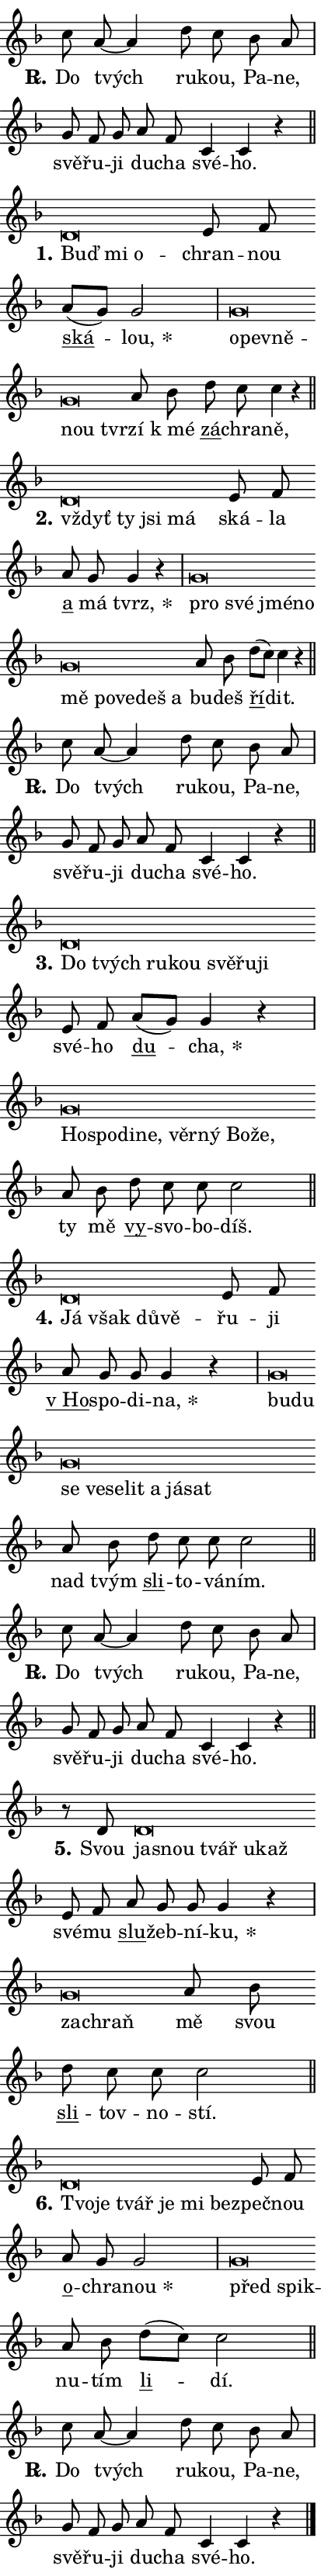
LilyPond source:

\version "2.24.0"
\header { tagline = "" }
\paper {
  indent = 0\cm
  top-margin = 0\cm
  right-margin = 0.13\cm % to fit lyric hyphens
  bottom-margin = 0\cm
  left-margin = 0\cm
  paper-width = 7\cm
  page-breaking = #ly:one-page-breaking
  system-system-spacing.basic-distance = #11
  score-system-spacing.basic-distance = #11
  ragged-last = ##f
}


%% Author: Thomas Morley
%% https://lists.gnu.org/archive/html/lilypond-user/2020-05/msg00002.html
#(define (line-position grob)
"Returns position of @var[grob} in current system:
   @code{'start}, if at first time-step
   @code{'end}, if at last time-step
   @code{'middle} otherwise
"
  (let* ((col (ly:item-get-column grob))
         (ln (ly:grob-object col 'left-neighbor))
         (rn (ly:grob-object col 'right-neighbor))
         (col-to-check-left (if (ly:grob? ln) ln col))
         (col-to-check-right (if (ly:grob? rn) rn col))
         (break-dir-left
           (and
             (ly:grob-property col-to-check-left 'non-musical #f)
             (ly:item-break-dir col-to-check-left)))
         (break-dir-right
           (and
             (ly:grob-property col-to-check-right 'non-musical #f)
             (ly:item-break-dir col-to-check-right))))
        (cond ((eqv? 1 break-dir-left) 'start)
              ((eqv? -1 break-dir-right) 'end)
              (else 'middle))))

#(define (tranparent-at-line-position vctor)
  (lambda (grob)
  "Relying on @code{line-position} select the relevant enry from @var{vctor}.
Used to determine transparency,"
    (case (line-position grob)
      ((end) (not (vector-ref vctor 0)))
      ((middle) (not (vector-ref vctor 1)))
      ((start) (not (vector-ref vctor 2))))))

noteHeadBreakVisibility =
#(define-music-function (break-visibility)(vector?)
"Makes @code{NoteHead}s transparent relying on @var{break-visibility}"
#{
  \override NoteHead.transparent =
    #(tranparent-at-line-position break-visibility)
#})

#(define delete-ledgers-for-transparent-note-heads
  (lambda (grob)
    "Reads whether a @code{NoteHead} is transparent.
If so this @code{NoteHead} is removed from @code{'note-heads} from
@var{grob}, which is supposed to be @code{LedgerLineSpanner}.
As a result ledgers are not printed for this @code{NoteHead}"
    (let* ((nhds-array (ly:grob-object grob 'note-heads))
           (nhds-list
             (if (ly:grob-array? nhds-array)
                 (ly:grob-array->list nhds-array)
                 '()))
           ;; Relies on the transparent-property being done before
           ;; Staff.LedgerLineSpanner.after-line-breaking is executed.
           ;; This is fragile ...
           (to-keep
             (remove
               (lambda (nhd)
                 (ly:grob-property nhd 'transparent #f))
               nhds-list)))
      ;; TODO find a better method to iterate over grob-arrays, similiar
      ;; to filter/remove etc for lists
      ;; For now rebuilt from scratch
      (set! (ly:grob-object grob 'note-heads)  '())
      (for-each
        (lambda (nhd)
          (ly:pointer-group-interface::add-grob grob 'note-heads nhd))
        to-keep))))

squashNotes = {
  \override NoteHead.X-extent = #'(-0.2 . 0.2)
  \override NoteHead.Y-extent = #'(-0.75 . 0)
  \override NoteHead.stencil =
    #(lambda (grob)
       (let ((pos (ly:grob-property grob 'staff-position)))
         (begin
           (if (< pos -7) (display "ERROR: Lower brevis then expected\n") (display ""))
           (if (<= pos -6) ly:text-interface::print ly:note-head::print))))
}
unSquashNotes = {
  \revert NoteHead.X-extent
  \revert NoteHead.Y-extent
  \revert NoteHead.stencil
}

hideNotes = \noteHeadBreakVisibility #begin-of-line-visible
unHideNotes = \noteHeadBreakVisibility #all-visible

% work-around for resetting accidentals
% https://lilypond.org/doc/v2.23/Documentation/notation/displaying-rhythms#unmetered-music
cadenzaMeasure = {
  \cadenzaOff
  \partial 1024 s1024
  \cadenzaOn
}

#(define-markup-command (accent layout props text) (markup?)
  "Underline accented syllable"
  (interpret-markup layout props
    #{\markup \override #'(offset . 4.3) \underline { #text }#}))

responsum = \markup \concat {
  "R" \hspace #-1.05 \path #0.1 #'((moveto 0 0.07) (lineto 0.9 0.8)) \hspace #0.05 "."
}

spaceSize = #0.6828661417322834 % exact space size for TeX Gyre Schola

\layout {
  \context {
    \Staff
    \remove "Time_signature_engraver"
    \override LedgerLineSpanner.after-line-breaking = #delete-ledgers-for-transparent-note-heads
  }
  \context {
    \Lyrics {
      \override LyricSpace.minimum-distance = \spaceSize
      \override LyricText.font-name = #"TeX Gyre Schola"
      \override LyricText.font-size = 1
      \override StanzaNumber.font-name = #"TeX Gyre Schola Bold"
      \override StanzaNumber.font-size = 1
    }
  }
  \context {
    \Score 
    \override NoteHead.text =
      #(lambda (grob) 
        (let ((pos (ly:grob-property grob 'staff-position)))
          #{\markup {
            \combine
              \halign #-0.55 \raise #(if (= pos -6) 0 0.5) \override #'(thickness . 2) \draw-line #'(3.2 . 0)
              \musicglyph "noteheads.sM1"
          }#}))
  }
}

% magnetic-lyrics.ily
%
%   written by
%     Jean Abou Samra <jean@abou-samra.fr>
%     Werner Lemberg <wl@gnu.org>
%
%   adapted by
%     Jiri Hon <jiri.hon@gmail.com>
%
% Version 2022-Apr-15

% https://www.mail-archive.com/lilypond-user@gnu.org/msg149350.html

#(define (Left_hyphen_pointer_engraver context)
   "Collect syllable-hyphen-syllable occurrences in lyrics and store
them in properties.  This engraver only looks to the left.  For
example, if the lyrics input is @code{foo -- bar}, it does the
following.

@itemize @bullet
@item
Set the @code{text} property of the @code{LyricHyphen} grob between
@q{foo} and @q{bar} to @code{foo}.

@item
Set the @code{left-hyphen} property of the @code{LyricText} grob with
text @q{foo} to the @code{LyricHyphen} grob between @q{foo} and
@q{bar}.
@end itemize

Use this auxiliary engraver in combination with the
@code{lyric-@/text::@/apply-@/magnetic-@/offset!} hook."
   (let ((hyphen #f)
         (text #f))
     (make-engraver
      (acknowledgers
       ((lyric-syllable-interface engraver grob source-engraver)
        (set! text grob)))
      (end-acknowledgers
       ((lyric-hyphen-interface engraver grob source-engraver)
        ;(when (not (grob::has-interface grob 'lyric-space-interface))
          (set! hyphen grob)));)
      ((stop-translation-timestep engraver)
       (when (and text hyphen)
         (ly:grob-set-object! text 'left-hyphen hyphen))
       (set! text #f)
       (set! hyphen #f)))))

#(define (lyric-text::apply-magnetic-offset! grob)
   "If the space between two syllables is less than the value in
property @code{LyricText@/.details@/.squash-threshold}, move the right
syllable to the left so that it gets concatenated with the left
syllable.

Use this function as a hook for
@code{LyricText@/.after-@/line-@/breaking} if the
@code{Left_@/hyphen_@/pointer_@/engraver} is active."
   (let ((hyphen (ly:grob-object grob 'left-hyphen #f)))
     (when hyphen
       (let ((left-text (ly:spanner-bound hyphen LEFT)))
         (when (grob::has-interface left-text 'lyric-syllable-interface)
           (let* ((common (ly:grob-common-refpoint grob left-text X))
                  (this-x-ext (ly:grob-extent grob common X))
                  (left-x-ext
                   (begin
                     ;; Trigger magnetism for left-text.
                     (ly:grob-property left-text 'after-line-breaking)
                     (ly:grob-extent left-text common X)))
                  ;; `delta` is the gap width between two syllables.
                  (delta (- (interval-start this-x-ext)
                            (interval-end left-x-ext)))
                  (details (ly:grob-property grob 'details))
                  (threshold (assoc-get 'squash-threshold details 0.2)))
             (when (< delta threshold)
               (let* (;; We have to manipulate the input text so that
                      ;; ligatures crossing syllable boundaries are not
                      ;; disabled.  For languages based on the Latin
                      ;; script this is essentially a beautification.
                      ;; However, for non-Western scripts it can be a
                      ;; necessity.
                      (lt (ly:grob-property left-text 'text))
                      (rt (ly:grob-property grob 'text))
                      (is-space (grob::has-interface hyphen 'lyric-space-interface))
                      (space (if is-space " " ""))
                      (extra-delta (if is-space spaceSize 0))
                      ;; Append new syllable.
                      (ltrt-space (if (and (string? lt) (string? rt))
                                (string-append lt space rt)
                                (make-concat-markup (list lt space rt))))
                      ;; Right-align `ltrt` to the right side.
                      (ltrt-space-markup (grob-interpret-markup
                               grob
                               (make-translate-markup
                                (cons (interval-length this-x-ext) 0)
                                (make-right-align-markup ltrt-space)))))
                 (begin
                   ;; Don't print `left-text`.
                   (ly:grob-set-property! left-text 'stencil #f)
                   ;; Set text and stencil (which holds all collected
                   ;; syllables so far) and shift it to the left.
                   (ly:grob-set-property! grob 'text ltrt-space)
                   (ly:grob-set-property! grob 'stencil ltrt-space-markup)
                   (ly:grob-translate-axis! grob (- (- delta extra-delta)) X))))))))))


#(define (lyric-hyphen::displace-bounds-first grob)
   ;; Make very sure this callback isn't triggered too early.
   (let ((left (ly:spanner-bound grob LEFT))
         (right (ly:spanner-bound grob RIGHT)))
     (ly:grob-property left 'after-line-breaking)
     (ly:grob-property right 'after-line-breaking)
     (ly:lyric-hyphen::print grob)))

squashThreshold = #0.4

\layout {
  \context {
    \Lyrics
    \consists #Left_hyphen_pointer_engraver
    \override LyricText.after-line-breaking =
      #lyric-text::apply-magnetic-offset!
    \override LyricHyphen.stencil = #lyric-hyphen::displace-bounds-first
    \override LyricText.details.squash-threshold = \squashThreshold
    \override LyricHyphen.minimum-distance = 0
    \override LyricHyphen.minimum-length = \squashThreshold
  }
}

squashText = \override LyricText.details.squash-threshold = 9999
unSquashText = \override LyricText.details.squash-threshold = \squashThreshold

leftText = \override LyricText.self-alignment-X = #LEFT
unLeftText = \revert LyricText.self-alignment-X

starOffset = #(lambda (grob) 
                (let ((x_offset (ly:self-alignment-interface::aligned-on-x-parent grob)))
                  (if (= x_offset 0) 0 (+ x_offset 1.2))))

star = #(define-music-function (syllable)(string?)
"Append star separator at the end of a syllable"
#{
  \once \override LyricText.X-offset = #starOffset
  \lyricmode { \markup {
    #syllable
    \override #'((font-name . "TeX Gyre Schola Bold")) \hspace #0.2 \lower #0.65 \larger "*"
  } }
#})

starAccent = #(define-music-function (syllable)(string?)
"Append star separator at the end of a syllable and make accent"
#{
  \once \override LyricText.X-offset = #starOffset
  \lyricmode { \markup {
    \accent #syllable
    \override #'((font-name . "TeX Gyre Schola Bold")) \hspace #0.2 \lower #0.65 \larger "*"
  } }
#})

breath = #(define-music-function (syllable)(string?)
"Append breathing indicator at the end of a syllable"
#{
  \lyricmode { \markup { #syllable "+" } }
#})

optionalBreath = #(define-music-function (syllable)(string?)
"Append optional breathing indicator at the end of a syllable"
#{
  \lyricmode { \markup { #syllable "(+)" } }
#})


\score {
    <<
        \new Voice = "melody" { \cadenzaOn \key f \major \relative { c''8 a~ a4 d8 c bes a \cadenzaMeasure \bar "|" g f g a f c4 c r \cadenzaMeasure \bar "||" \break } }
        \new Lyrics \lyricsto "melody" { \lyricmode { \set stanza = \responsum
Do tvých ru -- kou, Pa -- ne, svě -- řu -- ji du -- cha své -- ho. } }
    >>
    \layout {}
}

\score {
    <<
        \new Voice = "melody" { \cadenzaOn \key f \major \relative { \squashNotes d'\breve*1/16 \hideNotes \breve*1/16 \breve*1/16 \bar "" \unHideNotes \unSquashNotes e8 f \bar "" a[( g)] g2 \cadenzaMeasure \bar "|" \squashNotes g\breve*1/16 \hideNotes \breve*1/16 \bar "" \breve*1/16 \bar "" \breve*1/16 \breve*1/16 \bar "" \unHideNotes \unSquashNotes a8 bes \bar "" d c c4 r \cadenzaMeasure \bar "||" \break } }
        \new Lyrics \lyricsto "melody" { \lyricmode { \set stanza = "1."
\leftText Buď \squashText mi o -- \unLeftText \unSquashText chran -- nou \markup \accent ská -- \star lou, \leftText o -- \squashText pev -- ně -- nou tvr -- \unLeftText \unSquashText zí "k mé" \markup \accent zá -- chra -- ně, } }
    >>
    \layout {}
}

\score {
    <<
        \new Voice = "melody" { \cadenzaOn \key f \major \relative { \squashNotes d'\breve*1/16 \hideNotes \breve*1/16 \bar "" \breve*1/16 \breve*1/16 \bar "" \unHideNotes \unSquashNotes e8 f \bar "" a g g4 r \cadenzaMeasure \bar "|" \squashNotes g\breve*1/16 \hideNotes \breve*1/16 \bar "" \breve*1/16 \bar "" \breve*1/16 \bar "" \breve*1/16 \bar "" \breve*1/16 \bar "" \breve*1/16 \bar "" \breve*1/16 \breve*1/16 \bar "" \unHideNotes \unSquashNotes a8 bes \bar "" d[( c)] c4 r \cadenzaMeasure \bar "||" \break } }
        \new Lyrics \lyricsto "melody" { \lyricmode { \set stanza = "2."
\leftText vždyť \squashText ty jsi má \unLeftText \unSquashText ská -- la \markup \accent a má \star tvrz, \leftText pro \squashText své jmé -- no mě po -- ve -- deš a \unLeftText \unSquashText bu -- deš \markup \accent ří -- dit. } }
    >>
    \layout {}
}

\score {
    <<
        \new Voice = "melody" { \cadenzaOn \key f \major \relative { c''8 a~ a4 d8 c bes a \cadenzaMeasure \bar "|" g f g a f c4 c r \cadenzaMeasure \bar "||" \break } }
        \new Lyrics \lyricsto "melody" { \lyricmode { \set stanza = \responsum
Do tvých ru -- kou, Pa -- ne, svě -- řu -- ji du -- cha své -- ho. } }
    >>
    \layout {}
}

\score {
    <<
        \new Voice = "melody" { \cadenzaOn \key f \major \relative { \squashNotes d'\breve*1/16 \hideNotes \breve*1/16 \bar "" \breve*1/16 \bar "" \breve*1/16 \bar "" \breve*1/16 \bar "" \breve*1/16 \breve*1/16 \bar "" \unHideNotes \unSquashNotes e8 f \bar "" a[( g)] g4 r \cadenzaMeasure \bar "|" \squashNotes g\breve*1/16 \hideNotes \breve*1/16 \bar "" \breve*1/16 \bar "" \breve*1/16 \bar "" \breve*1/16 \bar "" \breve*1/16 \bar "" \breve*1/16 \breve*1/16 \bar "" \unHideNotes \unSquashNotes a8 bes \bar "" d c c c2 \cadenzaMeasure \bar "||" \break } }
        \new Lyrics \lyricsto "melody" { \lyricmode { \set stanza = "3."
\leftText Do \squashText tvých ru -- kou svě -- řu -- ji \unLeftText \unSquashText své -- ho \markup \accent du -- \star cha, \leftText Ho -- \squashText spo -- di -- ne, věr -- ný Bo -- že, \unLeftText \unSquashText ty mě \markup \accent vy -- svo -- bo -- díš. } }
    >>
    \layout {}
}

\score {
    <<
        \new Voice = "melody" { \cadenzaOn \key f \major \relative { \squashNotes d'\breve*1/16 \hideNotes \breve*1/16 \bar "" \breve*1/16 \breve*1/16 \bar "" \unHideNotes \unSquashNotes e8 f \bar "" a g g g4 r \cadenzaMeasure \bar "|" \squashNotes g\breve*1/16 \hideNotes \breve*1/16 \bar "" \breve*1/16 \bar "" \breve*1/16 \bar "" \breve*1/16 \bar "" \breve*1/16 \bar "" \breve*1/16 \bar "" \breve*1/16 \breve*1/16 \bar "" \unHideNotes \unSquashNotes a8 bes \bar "" d c c c2 \cadenzaMeasure \bar "||" \break } }
        \new Lyrics \lyricsto "melody" { \lyricmode { \set stanza = "4."
\leftText Já \squashText však dů -- vě -- \unLeftText \unSquashText řu -- ji \markup \accent "v Ho" -- spo -- di -- \star na, \leftText bu -- \squashText du se ve -- se -- lit a já -- sat \unLeftText \unSquashText nad tvým \markup \accent sli -- to -- vá -- ním. } }
    >>
    \layout {}
}

\score {
    <<
        \new Voice = "melody" { \cadenzaOn \key f \major \relative { c''8 a~ a4 d8 c bes a \cadenzaMeasure \bar "|" g f g a f c4 c r \cadenzaMeasure \bar "||" \break } }
        \new Lyrics \lyricsto "melody" { \lyricmode { \set stanza = \responsum
Do tvých ru -- kou, Pa -- ne, svě -- řu -- ji du -- cha své -- ho. } }
    >>
    \layout {}
}

\score {
    <<
        \new Voice = "melody" { \cadenzaOn \key f \major \relative { r8 d'8 \squashNotes d\breve*1/16 \hideNotes \breve*1/16 \bar "" \breve*1/16 \bar "" \breve*1/16 \breve*1/16 \bar "" \unHideNotes \unSquashNotes e8 f \bar "" a g g g4 r \cadenzaMeasure \bar "|" \squashNotes g\breve*1/16 \hideNotes \breve*1/16 \bar "" \unHideNotes \unSquashNotes a8 bes \bar "" d c c c2 \cadenzaMeasure \bar "||" \break } }
        \new Lyrics \lyricsto "melody" { \lyricmode { \set stanza = "5."
Svou \leftText ja -- \squashText snou tvář u -- kaž \unLeftText \unSquashText své -- mu \markup \accent slu -- žeb -- ní -- \star ku, \leftText za -- \squashText chraň \unLeftText \unSquashText mě svou \markup \accent sli -- tov -- no -- stí. } }
    >>
    \layout {}
}

\score {
    <<
        \new Voice = "melody" { \cadenzaOn \key f \major \relative { \squashNotes d'\breve*1/16 \hideNotes \breve*1/16 \bar "" \breve*1/16 \bar "" \breve*1/16 \bar "" \breve*1/16 \breve*1/16 \bar "" \unHideNotes \unSquashNotes e8 f \bar "" a g g2 \cadenzaMeasure \bar "|" \squashNotes g\breve*1/16 \hideNotes \breve*1/16 \bar "" \unHideNotes \unSquashNotes a8 bes \bar "" d[( c)] c2 \cadenzaMeasure \bar "||" \break } }
        \new Lyrics \lyricsto "melody" { \lyricmode { \set stanza = "6."
\leftText Tvo -- \squashText je tvář je mi bez -- \unLeftText \unSquashText peč -- nou \markup \accent o -- chra -- \star nou \leftText před \squashText spik -- \unLeftText \unSquashText nu -- tím \markup \accent li -- dí. } }
    >>
    \layout {}
}

\score {
    <<
        \new Voice = "melody" { \cadenzaOn \key f \major \relative { c''8 a~ a4 d8 c bes a \cadenzaMeasure \bar "|" g f g a f c4 c r \cadenzaMeasure \bar "||" \break } \bar "|." }
        \new Lyrics \lyricsto "melody" { \lyricmode { \set stanza = \responsum
Do tvých ru -- kou, Pa -- ne, svě -- řu -- ji du -- cha své -- ho. } }
    >>
    \layout {}
}
